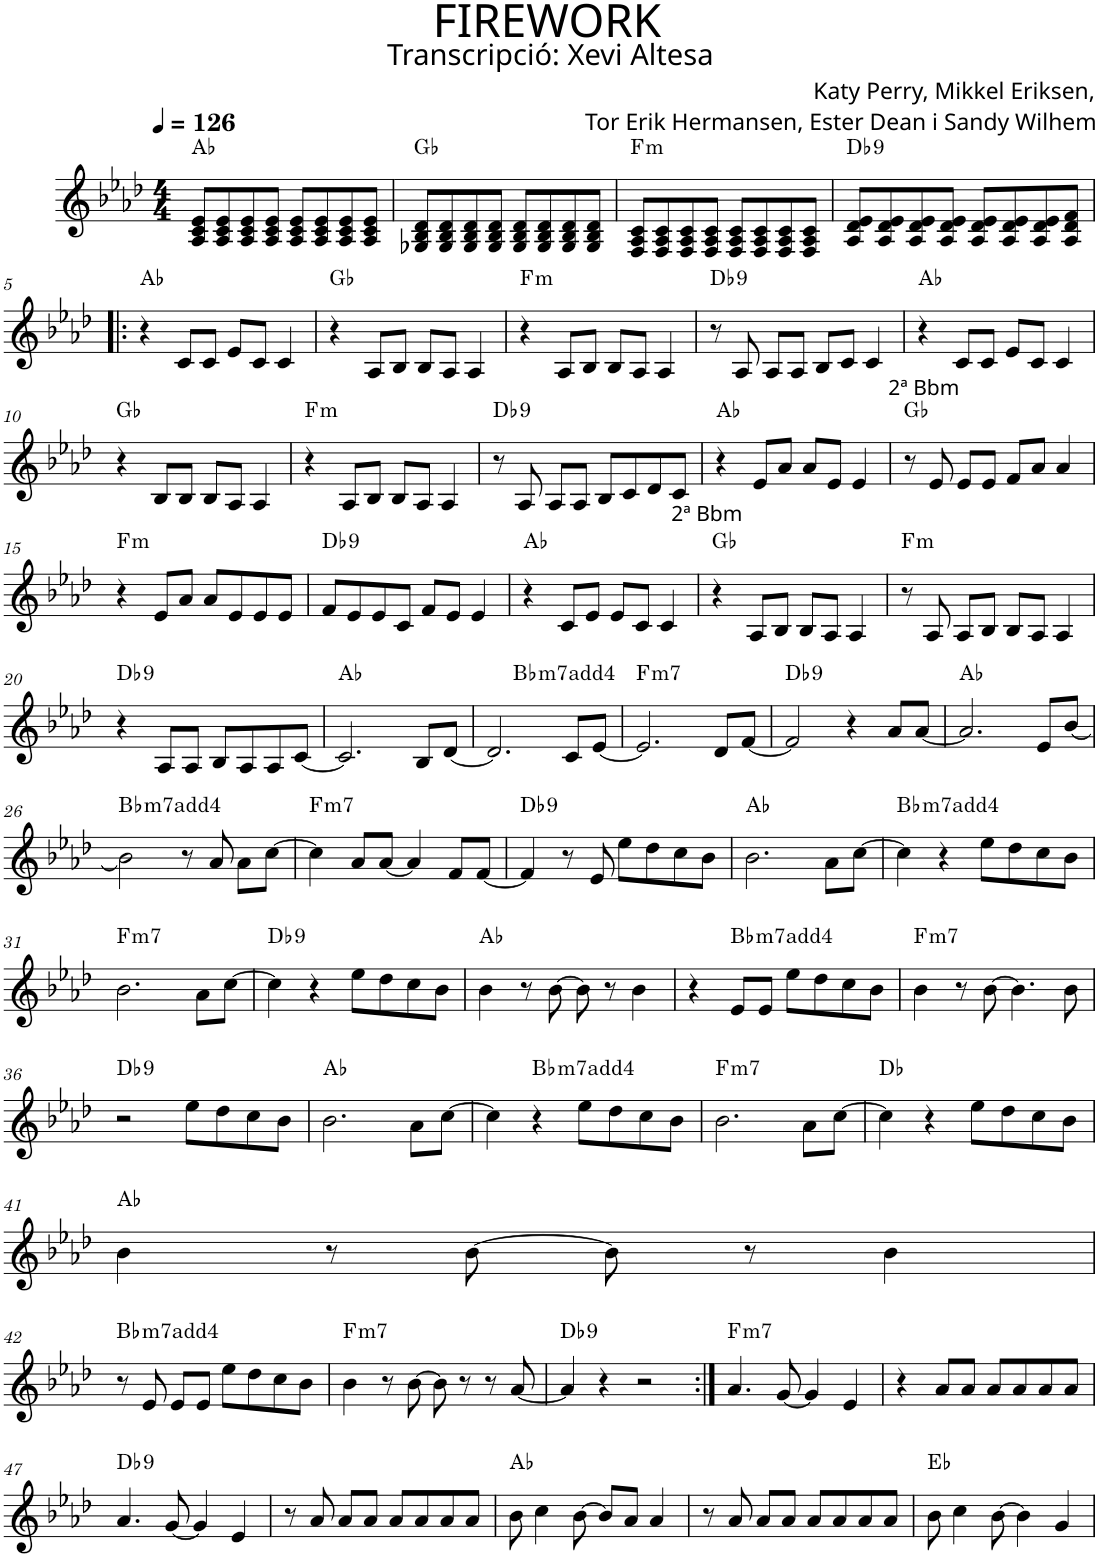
**kern	**harte
*part1	*part1
*staff1	*
*I"P1	*
*clefG2	*
*k[b-e-a-d-]	*
*A-:	*
*M4/4	*
*MM126	*
=1	=1
8A-/ 8c/ 8e-/L	Ab:maj
8A-/ 8c/ 8e-/	.
8A-/ 8c/ 8e-/	.
8A-/ 8c/ 8e-/J	.
8A-/ 8c/ 8e-/L	.
8A-/ 8c/ 8e-/	.
8A-/ 8c/ 8e-/	.
8A-/ 8c/ 8e-/J	.
=2	=2
8G-X/ 8B-/ 8d-/L	Gb:maj
8G-/ 8B-/ 8d-/	.
8G-/ 8B-/ 8d-/	.
8G-/ 8B-/ 8d-/J	.
8G-/ 8B-/ 8d-/L	.
8G-/ 8B-/ 8d-/	.
8G-/ 8B-/ 8d-/	.
8G-/ 8B-/ 8d-/J	.
=3	=3
!	!LO:H:kt=m
8F/ 8A-/ 8c/L	F:min
8F/ 8A-/ 8c/	.
8F/ 8A-/ 8c/	.
8F/ 8A-/ 8c/J	.
8F/ 8A-/ 8c/L	.
8F/ 8A-/ 8c/	.
8F/ 8A-/ 8c/	.
8F/ 8A-/ 8c/J	.
=4	=4
!	!LO:H:kt=9
8A-/ 8d-/ 8e-/L	Db:9
8A-/ 8d-/ 8e-/	.
8A-/ 8d-/ 8e-/	.
8A-/ 8d-/ 8e-/J	.
8A-/ 8d-/ 8e-/L	.
8A-/ 8d-/ 8e-/	.
8A-/ 8d-/ 8e-/	.
8A-/ 8d-/ 8f/J	.
!!LO:LB:g=z
=5!|:	=5!|:
4r	Ab:maj
8c/L	.
8c/J	.
8e-/L	.
8c/J	.
4c/	.
=6	=6
4r	Gb:maj
8A-/L	.
8B-/J	.
8B-/L	.
8A-/J	.
4A-/	.
=7	=7
!	!LO:H:kt=m
4r	F:min
8A-/L	.
8B-/J	.
8B-/L	.
8A-/J	.
4A-/	.
=8	=8
!	!LO:H:kt=9
8r	Db:9
8A-/	.
8A-/L	.
8A-/J	.
8B-/L	.
8c/J	.
4c/	.
=9	=9
4r	Ab:maj
8c/L	.
8c/J	.
8e-/L	.
8c/J	.
4c/	.
!!LO:LB:g=z
=10	=10
4r	Gb:maj
8B-/L	.
8B-/J	.
8B-/L	.
8A-/J	.
4A-/	.
=11	=11
!	!LO:H:kt=m
4r	F:min
8A-/L	.
8B-/J	.
8B-/L	.
8A-/J	.
4A-/	.
=12	=12
!	!LO:H:kt=9
8r	Db:9
8A-/	.
8A-/L	.
8A-/J	.
8B-/L	.
8c/	.
8d-/	.
!LO:TX:b:t=2ª Bbm	!
8c/J	.
=13	=13
*^	*
4r	2..ryy	Ab:maj
8e-/L	.	.
8a-/J	.	.
8a-/L	.	.
8e-/J	.	.
4e-/	.	.
!	!LO:TX:a:t=2ª Bbm	!
.	8ryy	.
*v	*v	*
=14	=14
8r	Gb:maj
8e-/	.
8e-/L	.
8e-/J	.
8f/L	.
8a-/J	.
4a-/	.
!!LO:LB:g=z
=15	=15
!	!LO:H:kt=m
4r	F:min
8e-/L	.
8a-/J	.
8a-/L	.
8e-/	.
8e-/	.
8e-/J	.
=16	=16
!	!LO:H:kt=9
8f/L	Db:9
8e-/	.
8e-/	.
8c/J	.
8f/L	.
8e-/J	.
4e-/	.
=17	=17
4r	Ab:maj
8c/L	.
8e-/J	.
8e-/L	.
8c/J	.
4c/	.
=18	=18
4r	Gb:maj
8A-/L	.
8B-/J	.
8B-/L	.
8A-/J	.
4A-/	.
=19	=19
!	!LO:H:kt=m
8r	F:min
8A-/	.
8A-/L	.
8B-/J	.
8B-/L	.
8A-/J	.
4A-/	.
!!LO:LB:g=z
=20	=20
!	!LO:H:kt=9
4r	Db:9
8A-/L	.
8A-/J	.
8B-/L	.
8A-/	.
8A-/	.
[<8c/J	.
=21	=21
2.c/]	Ab:maj
8B-/L	.
[<8d-/J	.
=22	=22
*^	*
2.d-/]	4ryy	.
!	!	!LO:H:kt=m7
.	2.ryy	Bb:min7(4)
8c/L	.	.
[<8e-/J	.	.
=23	=23	=23
!	!	!LO:H:kt=m7
*v	*v	*
2.e-/]	F:min7
8d-/L	.
[<8f/J	.
=24	=24
!	!LO:H:kt=9
2f/]	Db:9
4r	.
8a-/L	.
[<8a-/J	.
=25	=25
2.a-/]	Ab:maj
8e-/L	.
[<8b-/J	.
!!LO:LB:g=z
=26	=26
!	!LO:H:kt=m7
2b-\]	Bb:min7(4)
8r	.
8a-/	.
8a-\L	.
[>8cc\J	.
=27	=27
!	!LO:H:kt=m7
4cc\]	F:min7
8a-/L	.
[<8a-/J	.
4a-/]	.
8f/L	.
[<8f/J	.
=28	=28
!	!LO:H:kt=9
4f/]	Db:9
8r	.
8e-/	.
8ee-\L	.
8dd-\	.
8cc\	.
8b-\J	.
=29	=29
2.b-\	Ab:maj
8a-\L	.
[>8cc\J	.
=30	=30
!	!LO:H:kt=m7
4cc\]	Bb:min7(4)
4r	.
8ee-\L	.
8dd-\	.
8cc\	.
8b-\J	.
!!LO:LB:g=z
=31	=31
!	!LO:H:kt=m7
2.b-\	F:min7
8a-\L	.
[>8cc\J	.
=32	=32
!	!LO:H:kt=9
4cc\]	Db:9
4r	.
8ee-\L	.
8dd-\	.
8cc\	.
8b-\J	.
=33	=33
4b-\	Ab:maj
8r	.
[>8b-\	.
8b-\]	.
8r	.
4b-\	.
=34	=34
4r	.
!	!LO:H:kt=m7
8e-/L	Bb:min7(4)
8e-/J	.
8ee-\L	.
8dd-\	.
8cc\	.
8b-\J	.
=35	=35
!	!LO:H:kt=m7
4b-\	F:min7
8r	.
[>8b-\	.
4.b-\]	.
8b-\	.
!!LO:LB:g=z
=36	=36
!	!LO:H:kt=9
2r	Db:9
8ee-\L	.
8dd-\	.
8cc\	.
8b-\J	.
=37	=37
2.b-\	Ab:maj
8a-\L	.
[>8cc\J	.
=38	=38
4cc\]	.
!	!LO:H:kt=m7
4r	Bb:min7(4)
8ee-\L	.
8dd-\	.
8cc\	.
8b-\J	.
=39	=39
!	!LO:H:kt=m7
2.b-\	F:min7
8a-\L	.
[>8cc\J	.
=40	=40
4cc\]	Db:maj
4r	.
8ee-\L	.
8dd-\	.
8cc\	.
8b-\J	.
!!LO:LB:g=z
=41	=41
4b-\	Ab:maj
8r	.
[>8b-\	.
8b-\]	.
8r	.
4b-\	.
!!LO:LB:g=z
=42	=42
!	!LO:H:kt=m7
8r	Bb:min7(4)
8e-/	.
8e-/L	.
8e-/J	.
8ee-\L	.
8dd-\	.
8cc\	.
8b-\J	.
=43	=43
!	!LO:H:kt=m7
4b-\	F:min7
8r	.
[>8b-\	.
8b-\]	.
8r	.
8r	.
[<8a-/	.
=44	=44
!	!LO:H:kt=9
4a-/]	Db:9
4r	.
2r	.
=45:|!	=45:|!
!	!LO:H:kt=m7
4.a-/	F:min7
[<8g/	.
4g/]	.
4e-/	.
=46	=46
4r	.
8a-/L	.
8a-/J	.
8a-/L	.
8a-/	.
8a-/	.
8a-/J	.
!!LO:LB:g=z
=47	=47
!	!LO:H:kt=9
4.a-/	Db:9
[<8g/	.
4g/]	.
4e-/	.
=48	=48
8r	.
8a-/	.
8a-/L	.
8a-/J	.
8a-/L	.
8a-/	.
8a-/	.
8a-/J	.
=49	=49
8b-\	Ab:maj
4cc\	.
[>8b-\	.
8b-/L]	.
8a-/J	.
4a-/	.
=50	=50
8r	.
8a-/	.
8a-/L	.
8a-/J	.
8a-/L	.
8a-/	.
8a-/	.
8a-/J	.
=51	=51
8b-\	Eb:maj
4cc\	.
[>8b-\	.
4b-\]	.
4g/	.
=	=
*-	*-
